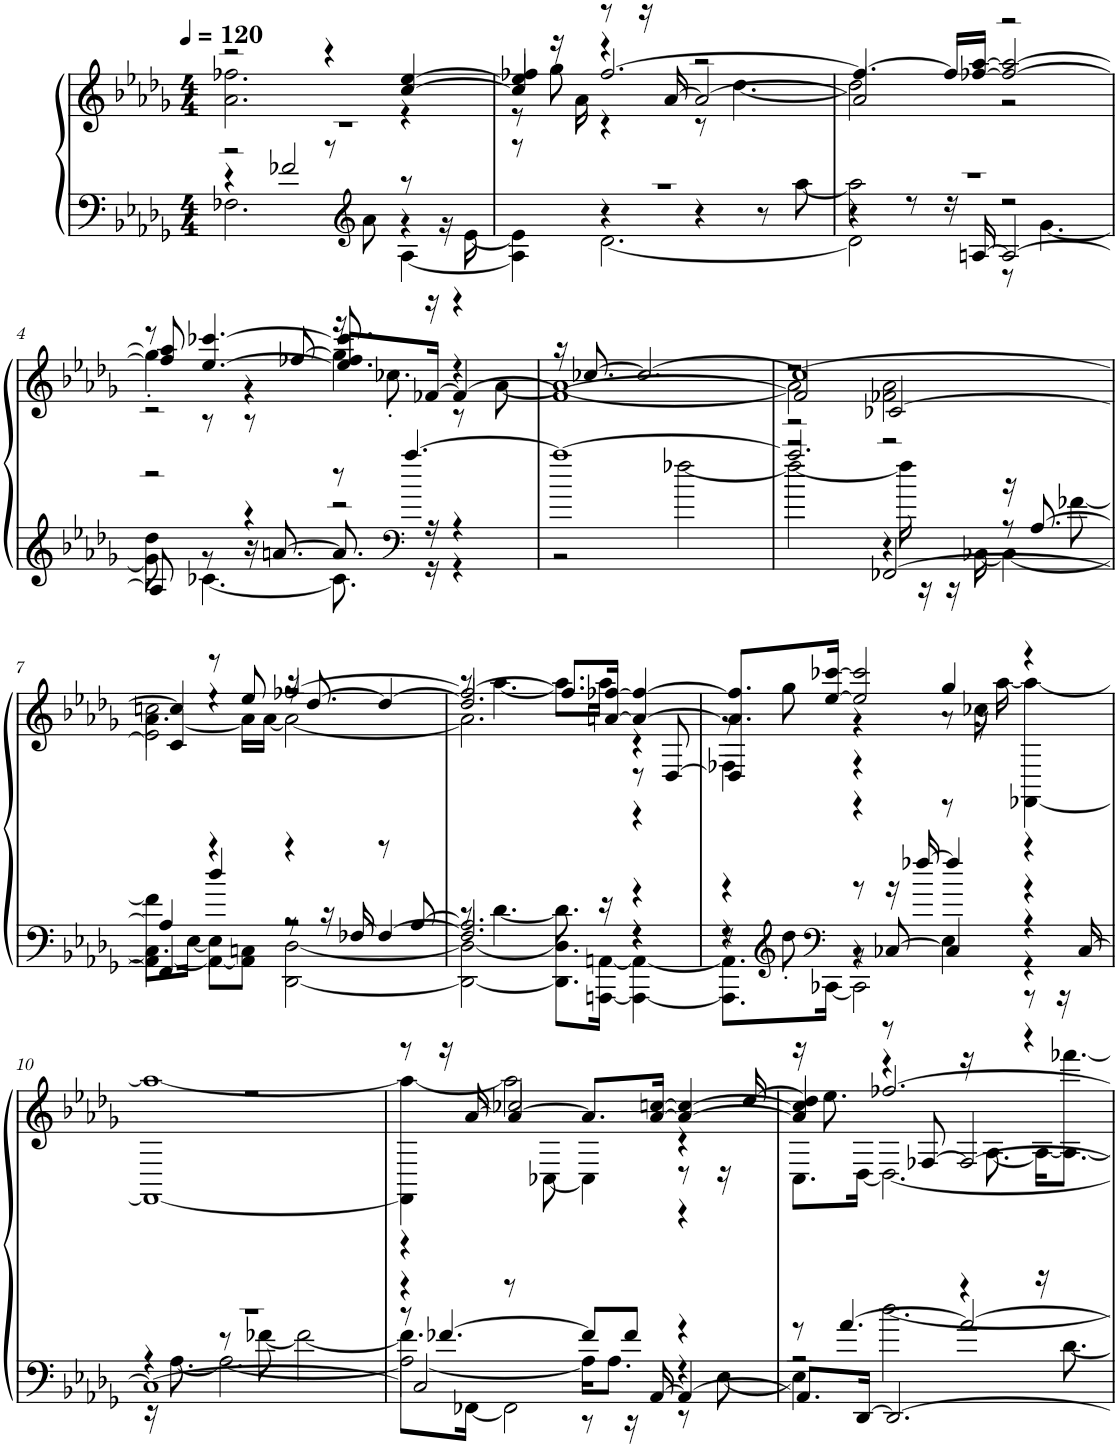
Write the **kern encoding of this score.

**kern	**kern
*part1	*part1
*staff2	*staff1
*I"Piano	*
*I'Pno.	*
*clefF4	*clefG2
*k[b-e-a-d-g-]	*k[b-e-a-d-g-]
*M4/4	*M4/4
*MM120	*MM120
=1	=1
*^	*^
*	*^	*	*
*	*	*^	*	*
1r	2r	4r	2.F-X\	2r	2.a-\ 2.ff-X\
.	.	2f-X/	.	.	.
.	8r	.	.	4r	.
*clefG2	*	*	*	*	*
.	8a-\	.	.	.	.
.	8r	4r	[4A-\	[4cc/ [4ee-/	4r
.	16r	.	.	.	.
.	[16e-\	.	.	.	.
*	*	*v	*v	*	*
=2	=2	=2	=2	=2
*	*	*	*^	*^
1r	4e-\]	4A-\]	4cc/] 4ee-/]	8r	4ff-X/	8r
.	.	.	.	16r	.	8gg-\
.	.	.	.	16a-\	.	.
.	4r	[2.d-\	8r	4r	[2.ff-/	4r
.	.	.	16r	.	.	.
.	.	.	[16a-/	.	.	.
.	4r	.	2a-/_	2r	.	8r
.	.	.	.	.	.	[4.dd-\
.	8r	.	.	.	.	.
.	[8aa-\	.	.	.	.	.
*	*	*	*	*	*v	*v
=3	=3	=3	=3	=3	=3
*	*	*^	*	*	*
1r	2aa-\]	4r	2d-\]	2a-/]	4.ff-/_	2dd-\]
.	.	8r	.	.	.	.
.	.	16r	.	.	16ff-/LL]	.
.	.	[16An/	.	.	[16ff-X/ [16aa-/JJ	.
.	2r	2A/_	8r	2r	2ff-/_ 2aa-/_	2r
.	.	.	[4.g-\	.	.	.
!!LO:LB:g=z
=4	=4	=4	=4	=4	=4	=4
*	*	*	*	*	*	*^
2r	4dd-'\	8A/]	8g-\]	8r	4gg-'\	8ff-/] 8aa-/]	2r
.	.	8r	[4.c-X\	[4.ee-/ [4.ccc-X/	.	8r	.
.	4r	16r	.	.	4r	8r	.
.	.	[8.an/	.	.	.	.	.
.	.	.	.	.	.	[8ff-X/	.
8r	2r	8.a/]	8.c-\]	8.ee-/] 8.ccc-/]	16r	8.ff-/L]	4gg-\
.	.	.	.	.	8.cc-X'\	.	.
*clefF4	*	*	*	*	*	*	*
[4.aa-/	.	.	.	.	.	.	.
.	.	16r	16r	16r	.	[16f-X/Jk	.
.	.	4r	4r	4r	4r	4f-/_	8r
.	.	.	.	.	.	.	[8a-\
*	*v	*v	*v	*	*	*	*
*	*	*	*	*v	*v
=5	=5	=5	=5	=5
1aa-_	2r	16r	1f-_	1a-_
.	.	[8.cc-X/	.	.
.	.	2.cc-/_	.	.
.	[2ff-X\	.	.	.
=6	=6	=6	=6	=6
*^	*^	*	*	*^
2.aa-/]	2r	2r	2ff-\_	1cc-_	2r	2f-/]	2a-\]
.	4r	[2FF-X/	16ff-\]	.	2f-X\ 2a-\	[2c-X/	2r
.	.	.	16r	.	.	.	.
.	.	.	16r	.	.	.	.
.	.	.	[16C-X\	.	.	.	.
16r	8r	.	4C-\_	.	.	.	.
[8.A-/	.	.	.	.	.	.	.
.	[8f-X\	.	.	.	.	.	.
!!LO:LB:g=z	!!	!!	!!
=7	=7	=7	=7	=7	=7	=7	=7
4A-/]	[4AA-\ 4f-\]	4FF-/]	8.C-\L]	4cc-/]	2e-\ 2ccn\	4c-/]	[4.a-\
.	.	.	[16E-\Jk	.	.	.	.
4r	8AA-\L_	4dd-/	4E-\]	8r	.	4r	.
.	8AA-\] 8Cn\J	.	.	8ee-/	.	.	16a-\LL]
.	.	.	.	.	.	.	[16a-\JJ
4r	2r	8r	[2DD-\ [2D-\	[2ff-X/	2r	16r	2a-\_
.	.	.	.	.	.	[8.dd-/	.
.	.	16r	.	.	.	.	.
.	.	[16F-X/	.	.	.	.	.
8r	.	4F-/_	.	.	.	4dd-/_	.
[8A-/	.	.	.	.	.	.	.
=8	=8	=8	=8	=8	=8	=8	=8
2.A-/]	8r	2.F-/]	2DD-\_ 2D-\_	2ff-/_	8r	2.dd-/]	2.a-\]
.	[4.d-\	.	.	.	[4.aa-\	.	.
.	8.d-\]	.	8.DD-\] 8.D-\]L	8.ff-/L]	8.aa-\L]	.	.
.	16r	.	[16AAAn\ [16AAn\Jk	[16an/ [16ff-X/Jk	16aa-\Jk	.	.
4r	4r	4r	4AAA\_ 4AA\_	4a/_ 4ff-/_	4r	8r	4r
.	.	.	.	.	.	[8D-/	.
=9	=9	=9	=9	=9	=9	=9	=9
4r	8r	4r	8.AAA\] 8.AA\]L	8.a/] 8.ff-/]L	8r	4D-/]	4F-X\
*clefG2	*	*	*	*	*	*	*
.	8dd-'\	.	.	.	8gg-\	.	.
*clefF4	*	*	*	*	*	*	*
.	.	.	[16CC-X\Jk	[16ee-/ [16ccc-X/Jk	.	.	.
8r	4r	8r	2CC-\]	2ee-/] 2ccc-/]	4r	4r	4r
16r	.	[8C-X/	.	.	.	.	.
[16ff-X/	.	.	.	.	.	.	.
4ff-/]	4E-\	4C-/]	.	.	8r	4gg-/	8r
.	.	.	.	.	16r	.	8cc-X\
.	.	.	.	.	[16aa-\	.	.
4r	4r	8r	4r	4r	[4FF-X\ 4aa-\_	4r	4r
.	.	16r	.	.	.	.	.
.	.	[16C-/	.	.	.	.	.
*	*	*	*	*	*v	*v	*v
!!LO:LB:g=z
=10	=10	=10	=10	=10	=10
1r	4r	1C-_	16r	1r	1FF-_ 1aa-_
.	.	.	[8.A-\	.	.
.	8r	.	2.A-\_	.	.
.	[8f-X\	.	.	.	.
.	2f-\_	.	.	.	.
=11	=11	=11	=11	=11	=11
*	*	*	*	*^	*^
8r	8.f-\L]	2C-/]	2A-\_	8r	4FF-\] 4aa-\_	4r	4r
[4.f-X/	.	.	.	16r	.	.	.
.	[16FF-X\Jk	.	.	[16a-/	.	.	.
.	2FF-\]	.	.	4a-/_	2aa-\]	2cc-X/	8r
.	.	.	.	.	.	.	[8C-X\
8f-/L]	.	8r	16A-\KL]	8.a-/L]	.	.	4C-\]
.	.	.	8.A-\J	.	.	.	.
8f-/J	.	16r	.	.	.	.	.
.	.	[16AA-/	.	[16a-/ [16ccn/Jk	.	.	.
4r	4r	4AA-/_	8r	4a-/_ 4cc/_	4r	8r	4r
.	.	.	[8E-\	.	.	16r	.
.	.	.	.	.	.	[16dd-/	.
=12	=12	=12	=12	=12	=12	=12	=12
8r	2r	8.AA-/L]	4E-\]	4a-/] 4cc/]	16r	4dd-/]	8.C\L
.	.	.	.	.	8.ee-\	.	.
[4.a-/	.	.	.	.	.	.	.
.	.	[16DD-/Jk	.	.	.	.	[16D-\Jk
.	.	2.DD-/_	[2.dd-\	8r	4r	[2.ff-X/	2.D-\_
.	.	.	.	[8F-X/	.	.	.
2a-/_	4r	.	.	2F-/_	16r	.	.
.	.	.	.	.	[8.A-\	.	.
.	16r	.	.	.	16A-\KL_	.	.
.	[8.d-\	.	.	.	8.A-\_ [8.fff-X\J	.	.
*v	*v	*v	*v	*	*	*	*
*	*v	*v	*v	*v
=	=
*-	*-
